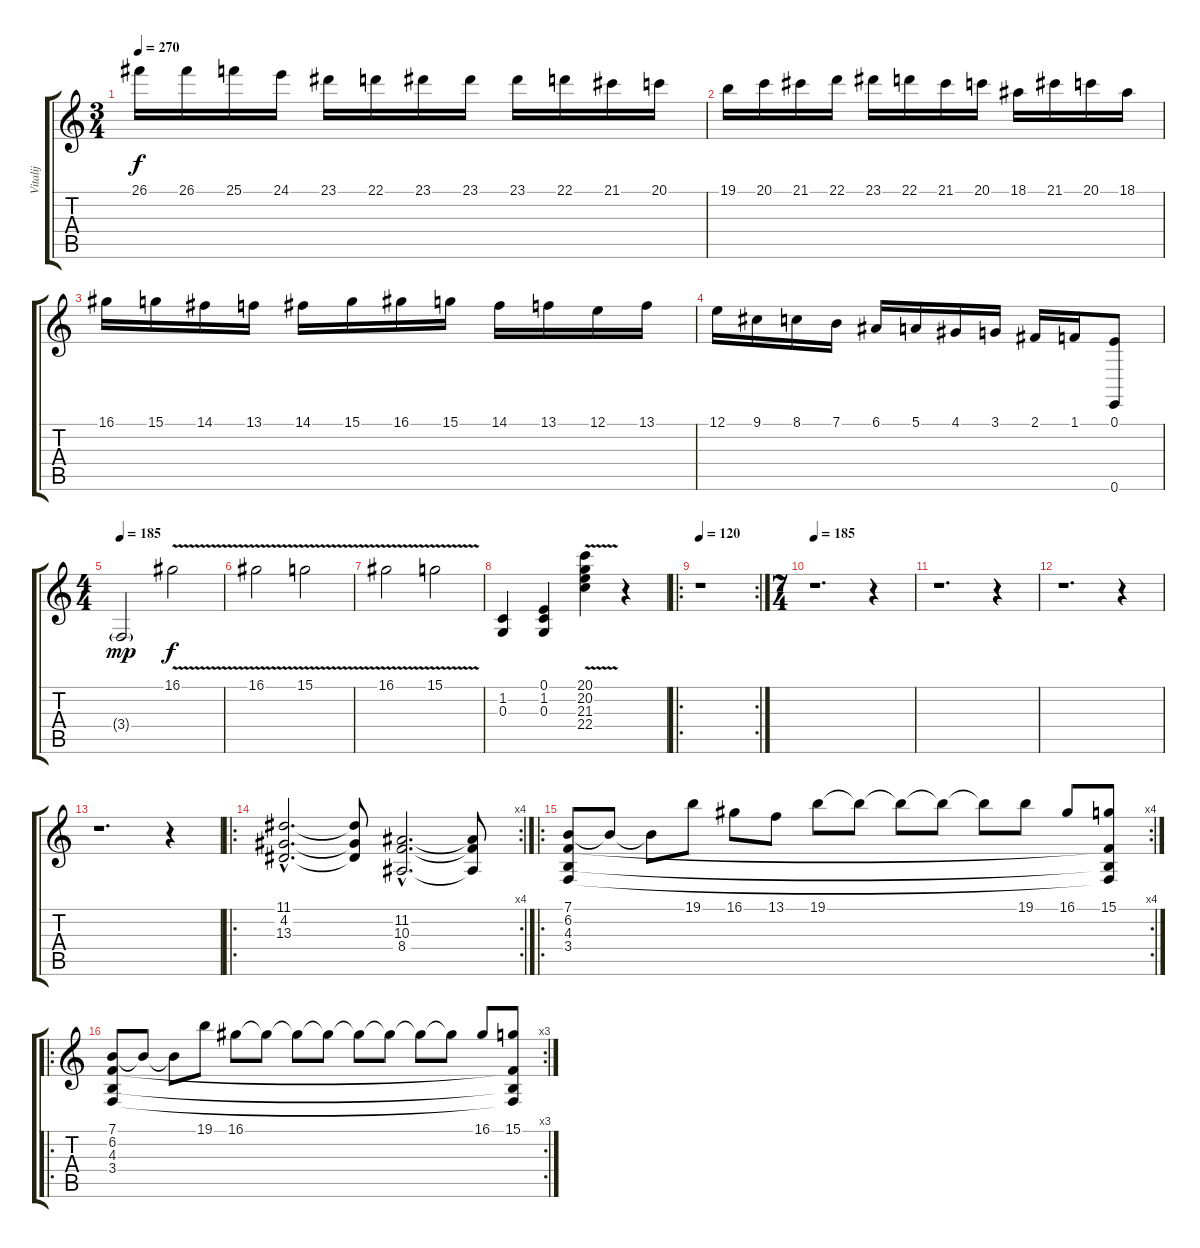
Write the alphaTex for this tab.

\track ("Vitalij" "Vitalij") {instrument electricgrandpiano}
\staff {score tabs}
\tuning (E4 B3 G3 D3 A2 E2) {hide}
\ts (3 4)
\tempo 270
\clef g2
\ks c
26.1.16{dy f} 26.1.16 25.1.16 24.1.16 23.1.16 22.1.16 23.1.16 23.1.16 23.1.16 22.1.16 21.1.16 20.1.16 |
19.1.16 20.1.16 21.1.16 22.1.16 23.1.16 22.1.16 21.1.16 20.1.16 18.1.16 21.1.16 20.1.16 18.1.16 |
16.1.16 15.1.16 14.1.16 13.1.16 14.1.16 15.1.16 16.1.16 15.1.16 14.1.16 13.1.16 12.1.16 13.1.16 |
12.1.16 9.1.16 8.1.16 7.1.16 6.1.16 5.1.16 4.1.16 3.1.16 2.1.16 1.1.16 (0.1 0.6).8 |
\ts (4 4)
\tempo 185
3.4{g}.2{dy mp} 16.1{v}.2{dy f volume 9 instrument drawbarorgan} |
16.1{v}.2 15.1{v}.2 |
16.1{v}.2 15.1{v}.2 |
(1.2 0.3).4 (0.1 1.2 0.3).4 (20.1{v} 20.2 21.3 22.4).4 r.4 |
\ro
\rc 2
\tempo 120
r.1 |
\ts (7 4)
\tempo 185
r.1{d} r.4 |
r.1{d} r.4 |
r.1{d} r.4 |
r.1{d} r.4 |
\ro
\rc 4
(11.1{hac} 4.2{hac} 13.3{hac}).2{d volume 5 instrument drawbarorgan} (11.1{t} 4.2{t} 13.3{t}).8 (11.2{hac} 10.3{hac} 8.4{hac}).2{d} (11.2{t} 10.3{t} 8.4{t}).8 |
\ro
\rc 4
(7.1 6.2 4.3 3.4).8 7.1{t}.8 7.1{t}.8 19.1.8 16.1.8 13.1.8 19.1.8 19.1{t}.8 19.1{t}.8 19.1{t}.8 19.1{t}.8 19.1.8 16.1.8 (15.1 6.2{t} 4.3{t} 3.4{t}).8 |
\ro
\rc 3
(7.1 6.2 4.3 3.4).8 7.1{t}.8 7.1{t}.8 19.1.8 16.1.8 16.1{t}.8 16.1{t}.8 16.1{t}.8 16.1{t}.8 16.1{t}.8 16.1{t}.8 16.1{t}.8 16.1.8 (15.1 6.2{t} 4.3{t} 3.4{t}).8
